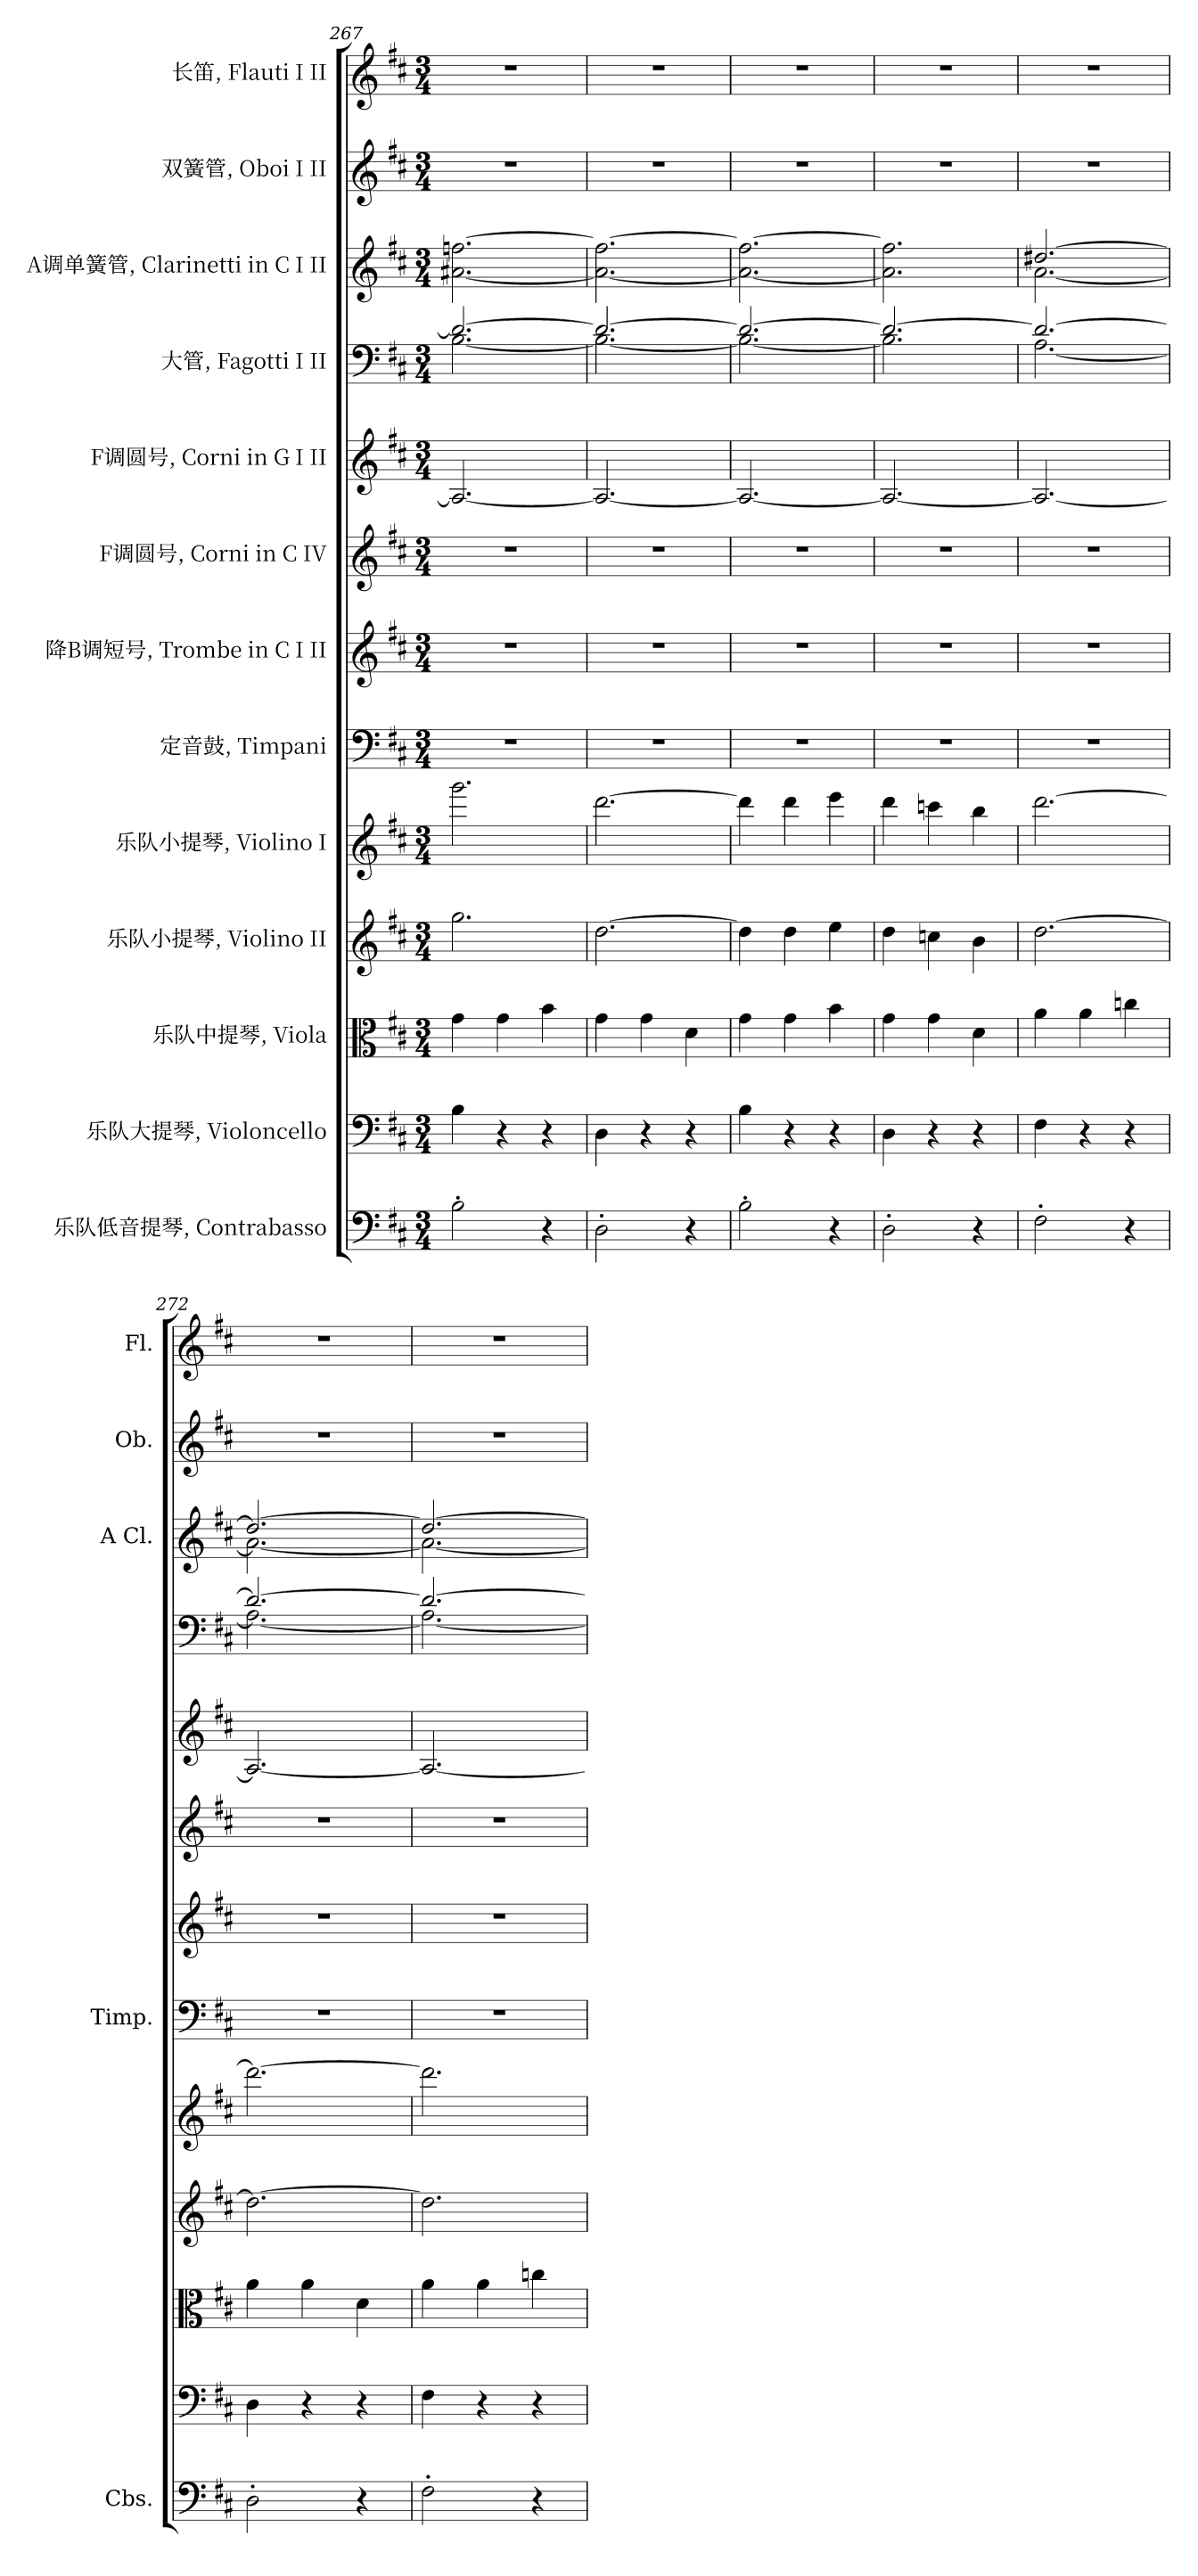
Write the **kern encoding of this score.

**kern	**kern	**kern	**kern	**kern	**kern	**kern	**kern	**kern	**kern	**kern	**kern	**kern
*part13	*part12	*part11	*part10	*part9	*part8	*part7	*part6	*part5	*part4	*part3	*part2	*part1
*staff13	*staff12	*staff11	*staff10	*staff9	*staff8	*staff7	*staff6	*staff5	*staff4	*staff3	*staff2	*staff1
*I"乐队低音提琴, Contrabasso	*I"乐队大提琴, Violoncello	*I"乐队中提琴, Viola	*I"乐队小提琴, Violino II	*I"乐队小提琴, Violino I	*I"定音鼓, Timpani	*I"降B调短号, Trombe in C I II	*I"F调圆号, Corni in C IV	*I"F调圆号, Corni in G I II	*I"大管, Fagotti I II	*I"A调单簧管, Clarinetti in C I II	*I"双簧管, Oboi I II	*I"长笛, Flauti I II
*I'Cbs.	*	*	*	*	*I'Timp.	*	*	*	*	*I'A Cl.	*I'Ob.	*I'Fl.
*clefF4	*clefF4	*clefC3	*clefG2	*clefG2	*clefF4	*clefG2	*clefG2	*clefG2	*clefF4	*clefG2	*clefG2	*clefG2
*ITrd7c12	*	*	*	*	*	*ITrd1c2	*ITrd4c7	*ITrd4c7	*	*ITrd2c3	*	*
*k[f#c#]	*k[f#c#]	*k[f#c#]	*k[f#c#]	*k[f#c#]	*k[f#c#]	*k[]	*k[f#]	*k[f#]	*k[f#c#]	*k[f#c#g#d#a#]	*k[f#c#]	*k[f#c#]
*M3/4	*M3/4	*M3/4	*M3/4	*M3/4	*M3/4	*M3/4	*M3/4	*M3/4	*M3/4	*M3/4	*M3/4	*M3/4
*MM340	*MM340	*MM340	*MM340	*MM340	*MM340	*MM340	*MM340	*MM340	*MM340	*MM340	*MM340	*MM340
=267	=267	=267	=267	=267	=267	=267	=267	=267	=267	=267	=267	=267
*	*	*	*	*	*	*	*	*	*^	*	*	*
2BB'\	4B\	4g\	2.gg\	2.ggg\	2.r	2.r	2.r	2.D/_	2.d/_	[2.B\	[2.f##X\ [2.ddn\	2.r	2.r
.	4r	4g\	.	.	.	.	.	.	.	.	.	.	.
4r	4r	4b\	.	.	.	.	.	.	.	.	.	.	.
=268	=268	=268	=268	=268	=268	=268	=268	=268	=268	=268	=268	=268	=268
*	*	*	*	*	*	*	*	*	*	*	*	*	*MM340
2DD'\	4D\	4g\	[2.dd\	[2.ddd\	2.r	2.r	2.r	2.D/_	2.d/_	2.B\_	2.f##\_ 2.dd\_	2.r	2.r
.	4r	4g\	.	.	.	.	.	.	.	.	.	.	.
4r	4r	4d\	.	.	.	.	.	.	.	.	.	.	.
=269	=269	=269	=269	=269	=269	=269	=269	=269	=269	=269	=269	=269	=269
*	*	*	*	*	*	*	*	*	*	*	*	*	*MM340
2BB'\	4B\	4g\	4dd\]	4ddd\]	2.r	2.r	2.r	2.D/_	2.d/_	2.B\_	2.f##\_ 2.dd\_	2.r	2.r
.	4r	4g\	4dd\	4ddd\	.	.	.	.	.	.	.	.	.
4r	4r	4b\	4ee\	4eee\	.	.	.	.	.	.	.	.	.
=270	=270	=270	=270	=270	=270	=270	=270	=270	=270	=270	=270	=270	=270
*	*	*	*	*	*	*	*	*	*	*	*	*	*MM340
2DD'\	4D\	4g\	4dd\	4ddd\	2.r	2.r	2.r	2.D/_	2.d/_	2.B\]	2.f##\] 2.dd\]	2.r	2.r
.	4r	4g\	4ccn\	4cccn\	.	.	.	.	.	.	.	.	.
4r	4r	4d\	4b\	4bb\	.	.	.	.	.	.	.	.	.
=271	=271	=271	=271	=271	=271	=271	=271	=271	=271	=271	=271	=271	=271
*	*	*	*	*	*	*	*	*	*	*	*	*	*MM340
*	*	*	*	*	*	*	*	*	*	*	*^	*	*
2FF#'\	4F#\	4a\	[2.dd\	[2.ddd\	2.r	2.r	2.r	2.D/_	2.d/_	[2.A\	[2.b#X/	[2.f#\	2.r	2.r
.	4r	4a\	.	.	.	.	.	.	.	.	.	.	.	.
4r	4r	4ccn\	.	.	.	.	.	.	.	.	.	.	.	.
=272	=272	=272	=272	=272	=272	=272	=272	=272	=272	=272	=272	=272	=272	=272
*	*	*	*	*	*	*	*	*	*	*	*	*	*	*MM340
2DD'\	4D\	4a\	2.dd\_	2.ddd\_	2.r	2.r	2.r	2.D/_	2.d/_	2.A\_	2.b#/_	2.f#\_	2.r	2.r
.	4r	4a\	.	.	.	.	.	.	.	.	.	.	.	.
4r	4r	4d\	.	.	.	.	.	.	.	.	.	.	.	.
!!LO:PB:g=z
=273	=273	=273	=273	=273	=273	=273	=273	=273	=273	=273	=273	=273	=273	=273
*	*	*	*	*	*	*	*	*	*	*	*	*	*	*MM340
2FF#'\	4F#\	4a\	2.dd\]	2.ddd\]	2.r	2.r	2.r	2.D/_	2.d/_	2.A\_	2.b#/_	2.f#\_	2.r	2.r
.	4r	4a\	.	.	.	.	.	.	.	.	.	.	.	.
4r	4r	4ccn\	.	.	.	.	.	.	.	.	.	.	.	.
*	*	*	*	*	*	*	*	*	*v	*v	*	*	*	*
*	*	*	*	*	*	*	*	*	*	*v	*v	*	*
=	=	=	=	=	=	=	=	=	=	=	=	=
*-	*-	*-	*-	*-	*-	*-	*-	*-	*-	*-	*-	*-
